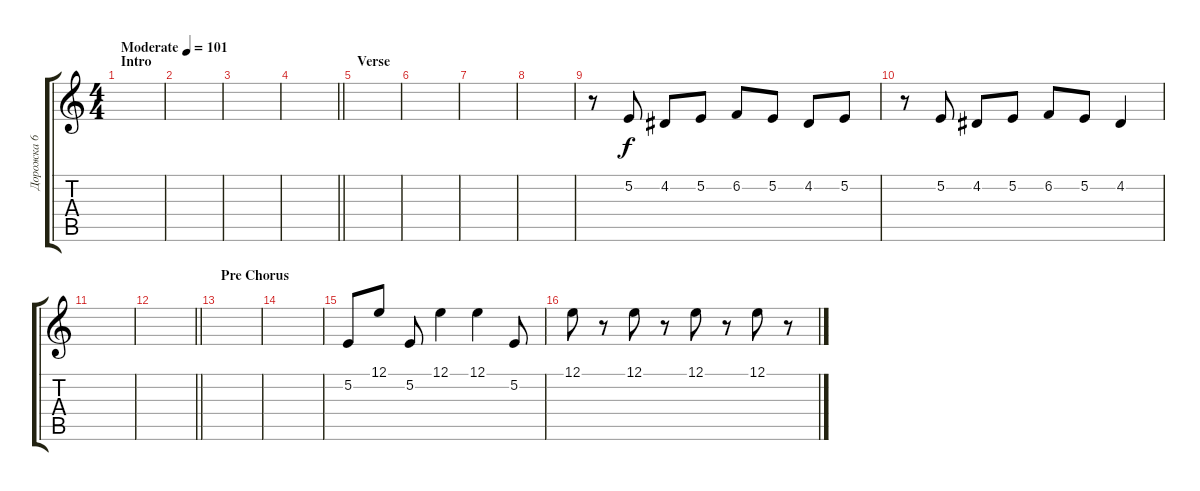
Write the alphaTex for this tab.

\track ("Дорожка 6" "Дорожка 6") {instrument altosax}
\staff {score tabs}
\tuning (E4 B3 G3 D3 A2 E2) {hide}
\ts (4 4)
\section ("" "Intro")
\tempo (101 "Moderate")
\clef g2
\ks c
|
|
|
\barLineRight lightlight
|
\section ("" "Verse")
|
|
|
|
r.8 5.2.8 4.2.8 5.2.8 6.2.8 5.2.8 4.2.8 5.2.8 |
r.8 5.2.8 4.2.8 5.2.8 6.2.8 5.2.8 4.2.4 |
|
\barLineRight lightlight
|
\section ("" "Pre Chorus")
|
|
5.2.8 12.1.8 5.2.8 12.1.4 12.1.4 5.2.8 |
12.1.8 r.8 12.1.8 r.8 12.1.8 r.8 12.1.8 r.8
